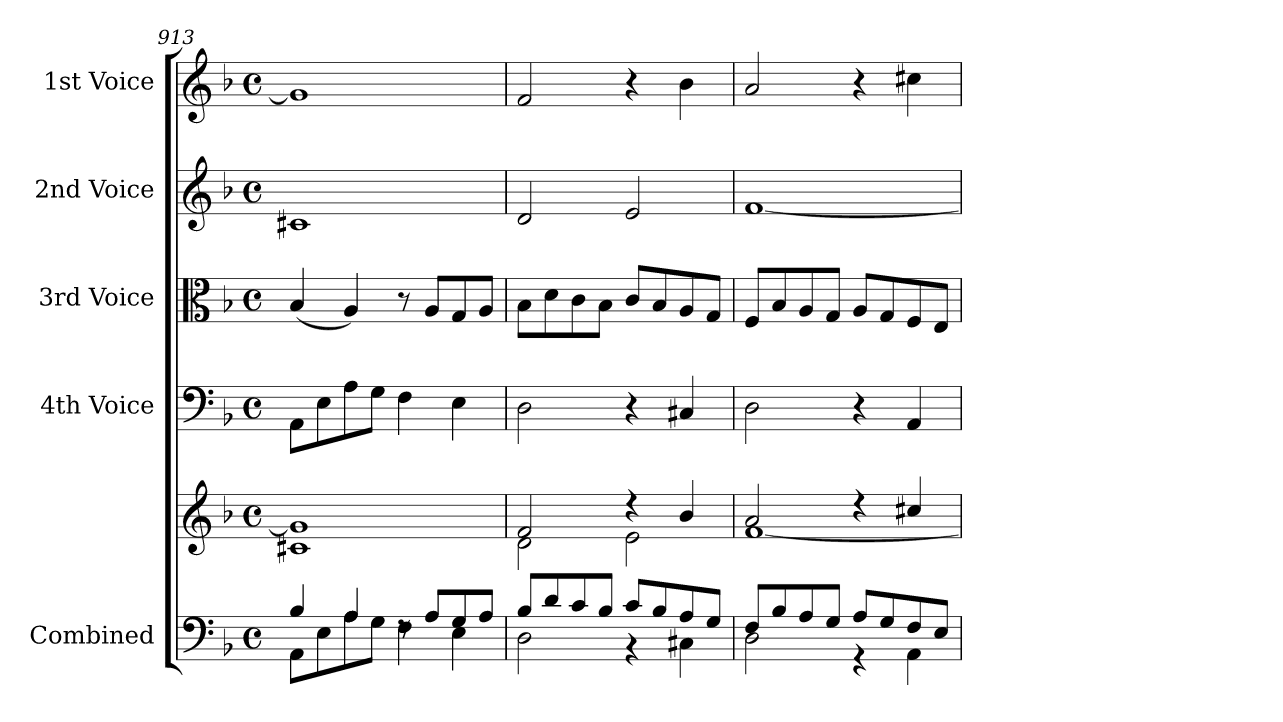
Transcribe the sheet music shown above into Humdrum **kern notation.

**kern	**kern	**kern	**kern	**kern	**kern
*part5	*part5	*part4	*part3	*part2	*part1
*staff6	*staff5	*staff4	*staff3	*staff2	*staff1
*I"Combined	*	*I"4th Voice	*I"3rd Voice	*I"2nd Voice	*I"1st Voice
*clefF4	*clefG2	*clefF4	*clefC3	*clefG2	*clefG2
*k[b-]	*k[b-]	*k[b-]	*k[b-]	*k[b-]	*k[b-]
*M4/4	*M4/4	*M4/4	*M4/4	*M4/4	*M4/4
*met(c)	*met(c)	*met(c)	*met(c)	*met(c)	*met(c)
=913	=913	=913	=913	=913	=913
*^	*^	*	*	*	*
4B-/	8AA\L	1g]	1c#X	8AA\L	(4B-/	1c#X	1g]
.	8E\	.	.	8E\	.	.	.
4A/	8A\	.	.	8A\	4A/)	.	.
.	8G\J	.	.	8G\J	.	.	.
8rF	4F\	.	.	4F\	8r	.	.
8A/L	.	.	.	.	8A/L	.	.
8G/	4E\	.	.	4E\	8G/	.	.
8A/J	.	.	.	.	8A/J	.	.
=914	=914	=914	=914	=914	=914	=914	=914
8B-/L	2D\	2f/	2d\	2D\	8B-\L	2d/	2f/
8d/	.	.	.	.	8d\	.	.
8c/	.	.	.	.	8c\	.	.
8B-/J	.	.	.	.	8B-\J	.	.
8c/L	4r	4r	2e\	4r	8c/L	2e/	4r
8B-/	.	.	.	.	8B-/	.	.
8A/	4C#X\	4b-/	.	4C#X/	8A/	.	4b-\
8G/J	.	.	.	.	8G/J	.	.
!!LO:LB:g=z
=915	=915	=915	=915	=915	=915	=915	=915
8F/L	2D\	2a/	[1f	2D\	8F/L	[1f	2a/
8B-/	.	.	.	.	8B-/	.	.
8A/	.	.	.	.	8A/	.	.
8G/J	.	.	.	.	8G/J	.	.
8A/L	4r	4r	.	4r	8A/L	.	4r
8G/	.	.	.	.	8G/	.	.
8F/	4AA\	4cc#X/	.	4AA/	8F/	.	4cc#X\
8E/J	.	.	.	.	8E/J	.	.
*v	*v	*	*	*	*	*	*
*	*v	*v	*	*	*	*
=	=	=	=	=	=
*-	*-	*-	*-	*-	*-
